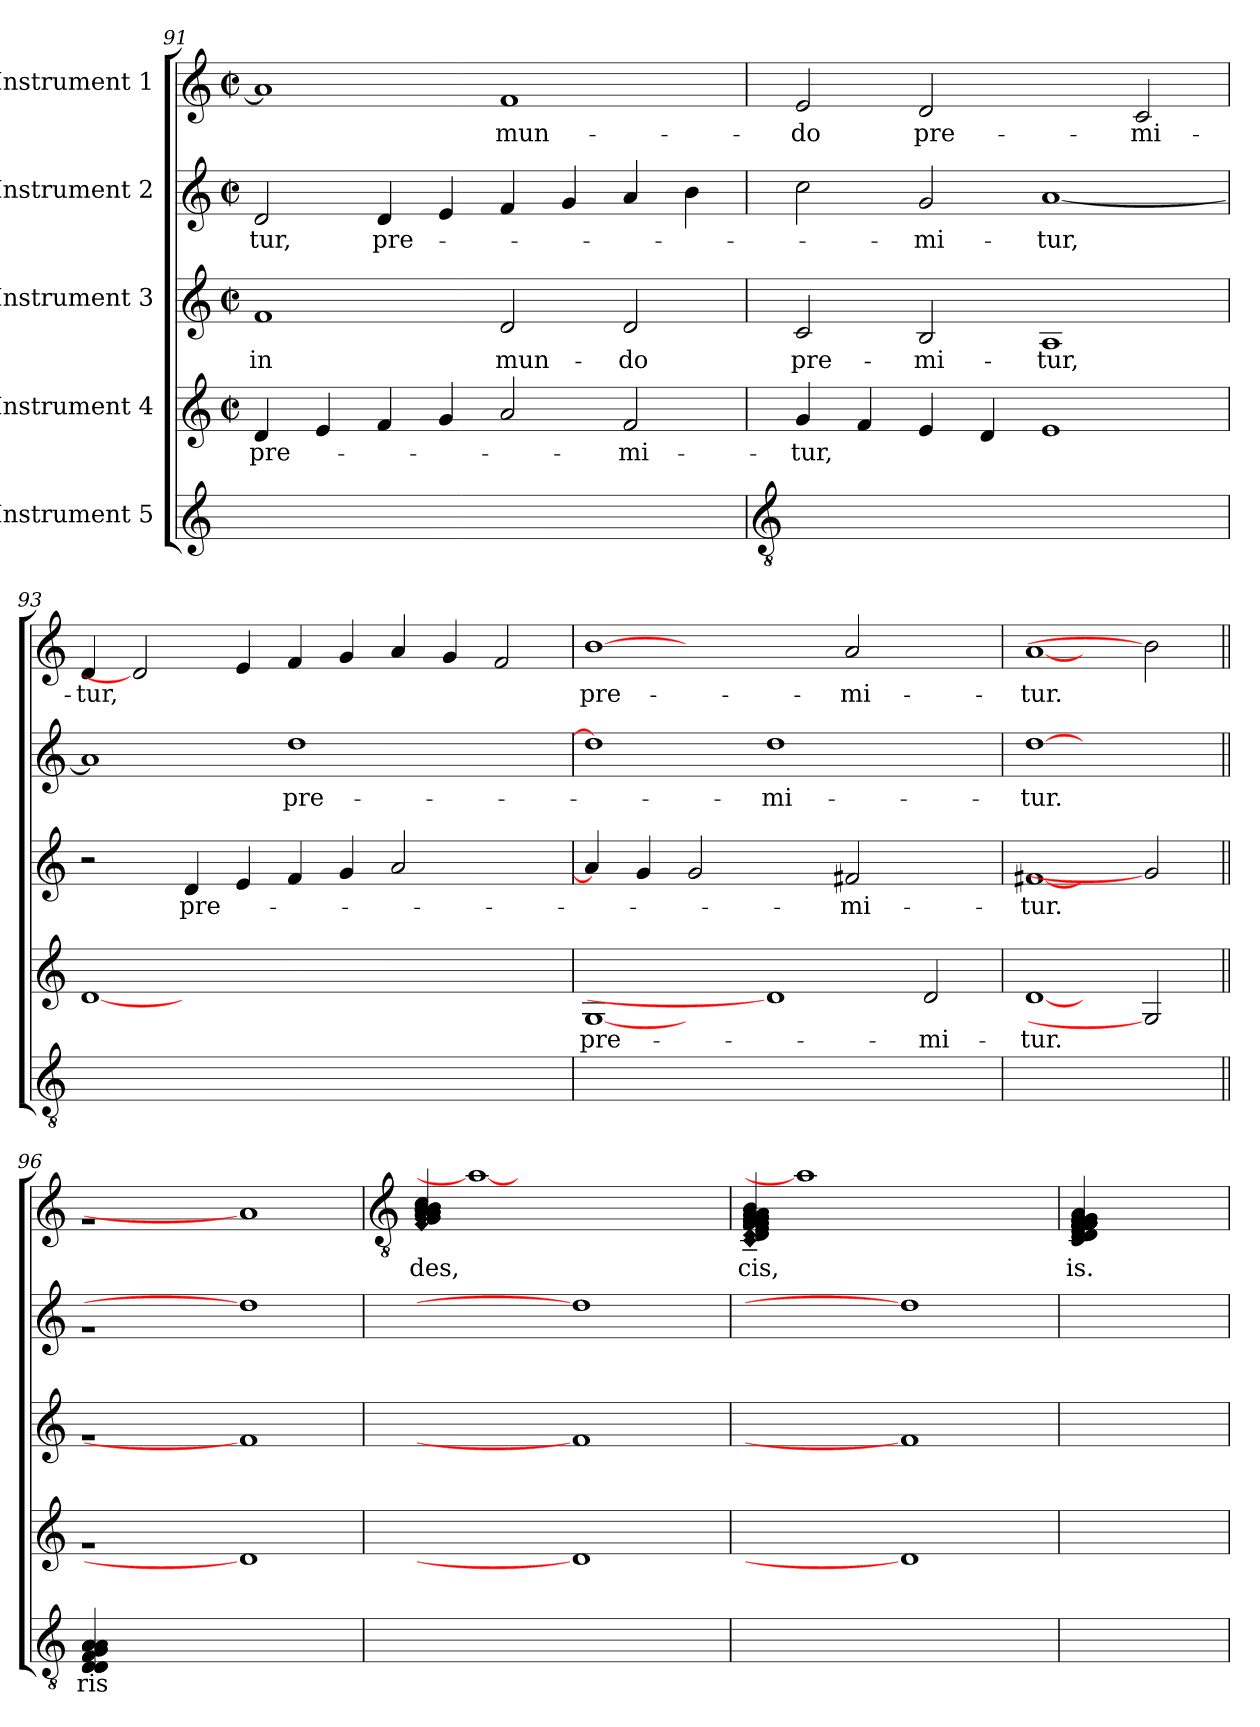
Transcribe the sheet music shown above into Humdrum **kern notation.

**kern	**text	**kern	**text	**kern	**text	**kern	**text	**kern	**text
*part5	*part5	*part4	*part4	*part3	*part3	*part2	*part2	*part1	*part1
*staff5	*staff5	*staff4	*staff4	*staff3	*staff3	*staff2	*staff2	*staff1	*staff1
*I"Instrument 5	*	*I"Instrument 4	*	*I"Instrument 3	*	*I"Instrument 2	*	*I"Instrument 1	*
*clefG2	*	*clefG2	*	*clefG2	*	*clefG2	*	*clefG2	*
*k[]	*	*k[]	*	*k[]	*	*k[]	*	*k[]	*
*	*	*M2/2	*	*M2/2	*	*M2/2	*	*M2/2	*
*	*	*met(c|)	*	*met(c|)	*	*met(c|)	*	*met(c|)	*
=91	=91	=91	=91	=91	=91	=91	=91	=91	=91
!	!	!	!LO:LY:b	!	!LO:LY:b	!	!LO:LY:b	!	!
1ryy	.	4d/	pre-	1f	in	2d/	-tur,	1a]	.
.	.	4e/	.	.	.	.	.	.	.
!	!	!	!	!	!	!	!LO:LY:b	!	!
.	.	4f/	.	.	.	4d/	pre-	.	.
.	.	4g/	.	.	.	4e/	.	.	.
!	!	!	!	!	!LO:LY:b	!	!	!	!LO:LY:b
1ryy	.	2a/	.	2d/	mun-	4f/	.	1f	mun-
.	.	.	.	.	.	4g/	.	.	.
!	!	!	!LO:LY:b	!	!LO:LY:b	!	!	!	!
.	.	2f/	-mi-	2d/	-do	4a/	.	.	.
.	.	.	.	.	.	4b\	.	.	.
!!LO:PB:g=z
=92	=92	=92	=92	=92	=92	=92	=92	=92	=92
*clefGv2	*	*	*	*	*	*	*	*	*
!	!	!	!LO:LY:b	!	!LO:LY:b	!	!	!	!LO:LY:b
1ryy	.	4g/	-tur,	2c/	pre-	2cc\	.	2e/	-do
.	.	4f/	.	.	.	.	.	.	.
!	!	!	!	!	!LO:LY:b	!	!LO:LY:b	!	!LO:LY:b
.	.	4e/	.	2B/	-mi-	2g/	-mi-	[2d	pre-
.	.	4d/	.	.	.	.	.	.	.
!	!	!	!	!	!LO:LY:b	!	!LO:LY:b	!	!
1ryy	.	1e	.	1A	-tur,	[<1a	-tur,	2ryy	.
!	!	!	!	!	!	!	!	!	!LO:LY:b
.	.	.	.	.	.	.	.	2c/	-mi-
=93	=93	=93	=93	=93	=93	=93	=93	=93	=93
!	!	!	!	!	!	!	!	!	!LO:LY:b
1ryy	.	[1d	.	2r	.	1a]	.	4d/	-tur,
.	.	.	.	.	.	.	.	2d]	.
!	!	!	!	!	!LO:LY:b	!	!	!	!
.	.	.	.	4d/	pre-	.	.	.	.
.	.	.	.	4e/	.	.	.	4e/	.
!	!	!	!	!	!	!	!LO:LY:b	!	!
1.ryy	.	1.ryy	.	4f/	.	[>1dd	pre-	4f/	.
.	.	.	.	4g/	.	.	.	4g/	.
.	.	.	.	[<2a/	.	.	.	4a/	.
.	.	.	.	.	.	.	.	4g/	.
.	.	.	.	2ryy	.	2ryy	.	2f/	.
=94	=94	=94	=94	=94	=94	=94	=94	=94	=94
!	!	!	!LO:LY:b	!	!	!	!	!	!LO:LY:b
1ryy	.	[1G	pre-	4a/]	.	1dd]	.	[1b	pre-
.	.	.	.	4g/	.	.	.	.	.
.	.	.	.	[2g	.	.	.	.	.
!	!	!	!	!	!	!	!LO:LY:b	!	!
1.ryy	.	1d]	.	2ryy	.	1dd	-mi-	2ryy	.
!	!	!	!	!	!LO:LY:b	!	!	!	!LO:LY:b
.	.	.	.	2f#X/	-mi-	.	.	2a/	-mi-
!	!	!	!LO:LY:b	!	!	!	!	!	!
.	.	2d/	-mi-	2ryy	.	2ryy	.	2ryy	.
=95	=95	=95	=95	=95	=95	=95	=95	=95	=95
!	!	!	!LO:LY:b	!	!LO:LY:b	!	!LO:LY:b	!	!LO:LY:b
1ryy	.	[1d/	-tur.	[1f#X/	-tur.	[1dd\	-tur.	[1a/	-tur.
2ryy	.	2G]	.	2g]	.	2ryy	.	2b]	.
=96||	=96||	=96||	=96||	=96||	=96||	=96||	=96||	=96||	=96||
!	!LO:LY:b	!	!	!	!	!	!	!	!
4D/ 4D/ 4D/ 4D/ 4F/ 4G/ 4A/ 4A/ 4A/	-ris	1rg	.	1rg	.	1rg	.	1rg	.
1..ryy	.	.	.	.	.	.	.	.	.
.	.	1d/_	.	1f#/_	.	1dd\_	.	1a/_	.
!!LO:LB:g=z
=97	=97	=97	=97	=97	=97	=97	=97	=97	=97
*	*	*	*	*	*	*	*	*clefGv2	*
!	!	!	!	!	!	!	!	!LO:N:n=1:head=diamond	!
!	!	!	!	!	!	!	!	!LO:N:n=3:head=diamond	!LO:LY:b
1ryy	.	1ryy	.	1ryy	.	1ryy	.	4F/ 4G/ 4G/ 4A/ 4A/ 4A/ 4B/ 4B/ 4B/ 4B/ 4c/	-des,
.	.	.	.	.	.	.	.	1a/_	.
1ryy	.	1d/_	.	1f#/_	.	1dd\_	.	.	.
.	.	.	.	.	.	.	.	2.ryy	.
=98	=98	=98	=98	=98	=98	=98	=98	=98	=98
!	!	!	!	!	!	!	!	!LO:N:n=1:head=diamond	!
!	!	!	!	!	!	!	!	!LO:N:n=3:head=diamond	!
!	!	!	!	!	!	!	!	!LO:N:n=6:head=diamond	!LO:LY:b
1ryy	.	1ryy	.	1ryy	.	1ryy	.	4C/~< 4D/~< 4D/~< 4E/~< 4F/~< 4F/~< 4F/~< 4F/~< 4F/~< 4G/~< 4G/~< 4G/~< 4G/~< 4G/~< 4G/~< 4G/~< 4A/~< 4A/~< 4B/~<	-cis,
.	.	.	.	.	.	.	.	1a/]	.
1ryy	.	1d/]	.	1f#/]	.	1dd\]	.	.	.
.	.	.	.	.	.	.	.	2.ryy	.
!!LO:LB:g=z
=99	=99	=99	=99	=99	=99	=99	=99	=99	=99
!	!	!	!	!	!	!	!	!	!LO:LY:b
1ryy	.	1ryy	.	1ryy	.	1ryy	.	4C/ 4D/ 4D/ 4D/ 4E/ 4F/ 4F/ 4F/ 4F/ 4F/ 4F/ 4F/ 4G/ 4G/ 4G/ 4G/ 4A/	-is.
.	.	.	.	.	.	.	.	2.ryy	.
=	=	=	=	=	=	=	=	=	=
*-	*-	*-	*-	*-	*-	*-	*-	*-	*-
